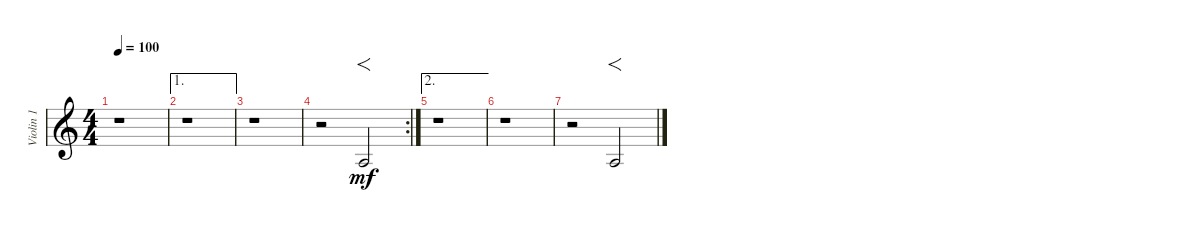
\track ("Violin 1" "Violin 1") {instrument stringensemble1}
\staff {score}
\tuning (E4 B3 G3 D3 A2 E2) {hide}
\ts (4 4)
\tempo 100
\clef g2
\ks c
r.1{dy f} |
\ae 1
r.1 |
r.1 |
\rc 2
r.2 2.3.2{f dy mf} |
\ae 2
r.1 |
r.1 |
r.2 2.3.2{f}
